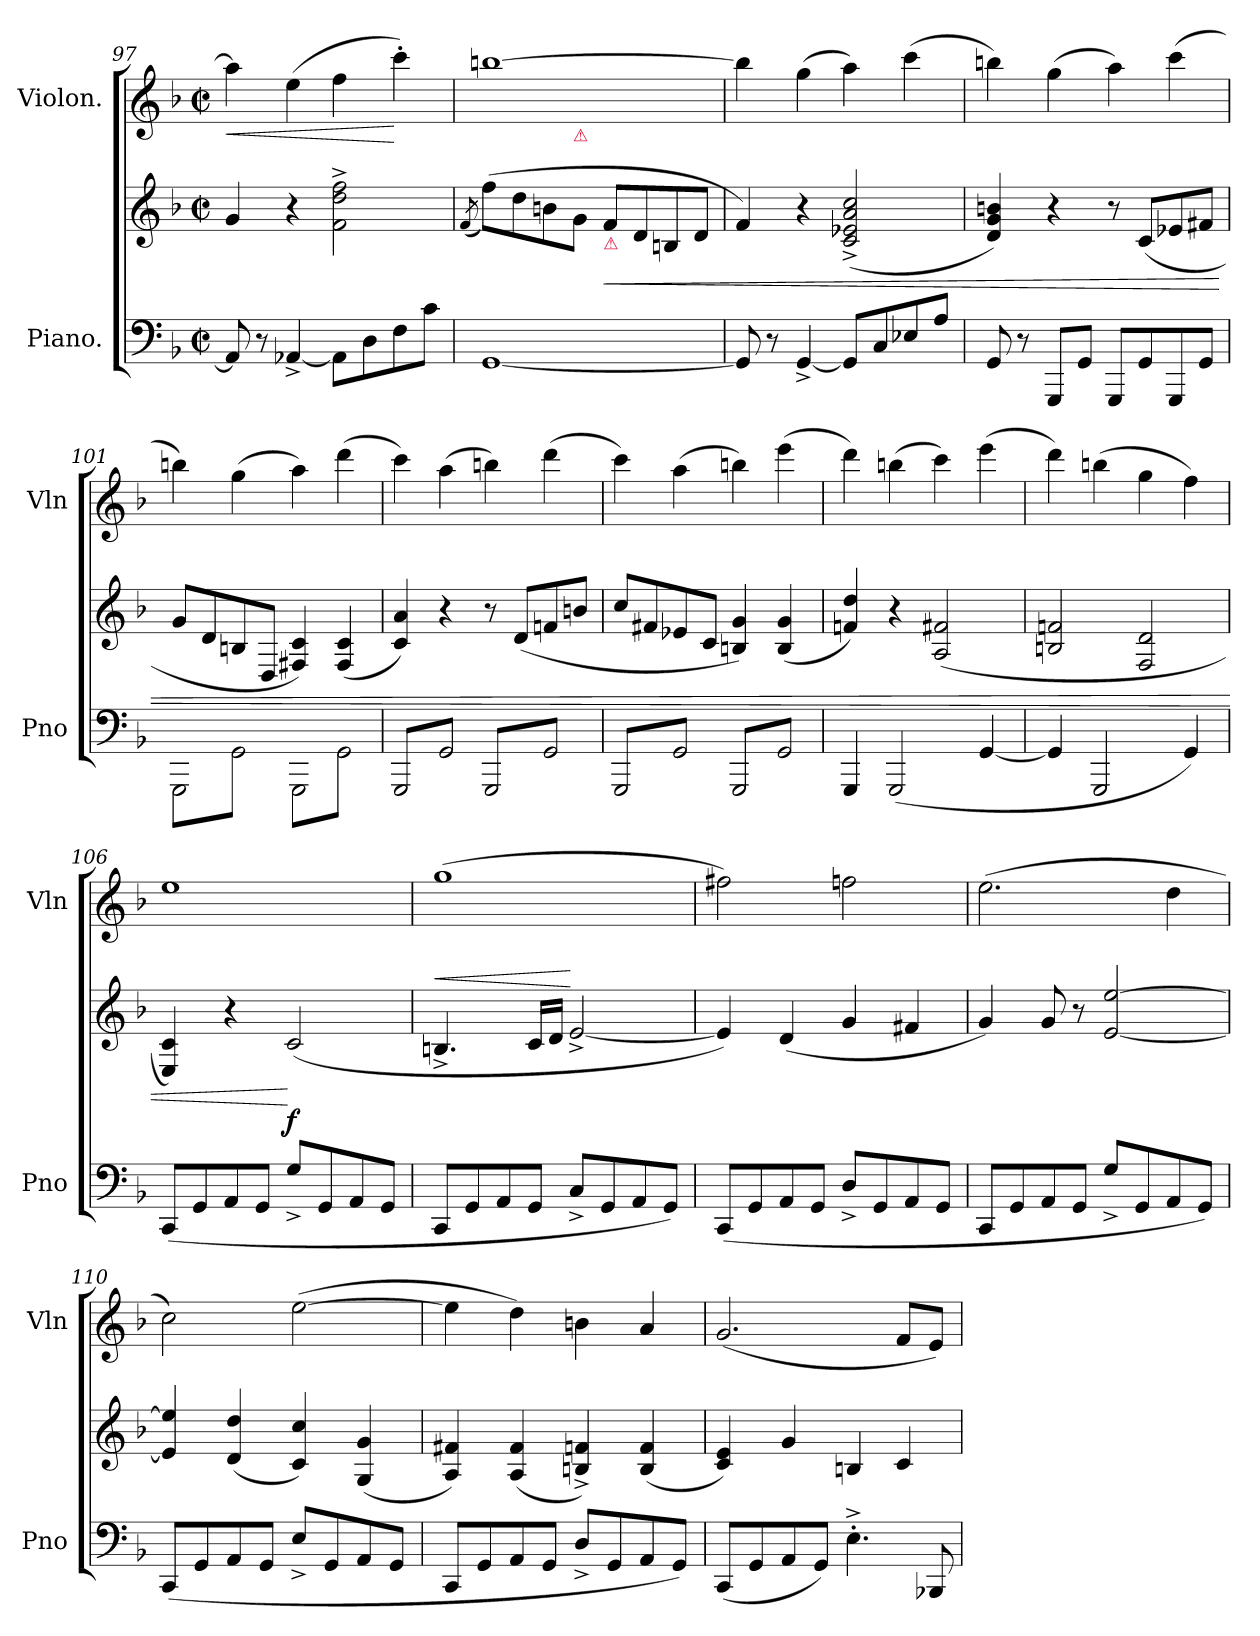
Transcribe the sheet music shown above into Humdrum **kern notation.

**kern	**kern	**dynam	**kern	**dynam
*part2	*part2	*part2	*part1	*part1
*staff3	*staff2	*staff2/3	*staff1	*staff1
*I"Piano.	*	*	*I"Violon.	*
*I'Pno	*	*	*I'Vln	*
*clefF4	*clefG2	*	*clefG2	*
*k[b-]	*k[b-]	*	*k[b-]	*
*M2/2	*M2/2	*	*M2/2	*
*met(c|)	*met(c|)	*	*met(c|)	*
=97	=97	=97	=97	=97
!	!	!	!	!LO:HP:b
8AA/]	4g/	.	4aa\]	<
8r	.	.	.	.
[4AA-X^/	4r	.	(4ee\	.
8AA-\L]	2f^\ 2dd^\ 2ff^\	.	4ff\	.
8D\	.	.	.	.
8F\	.	.	4ccc'\)	[
8c\J	.	.	.	.
=98	=98	=98	=98	=98
.	(8qf/	.	.	.
*	*	*	*^	*
[1GG	(8ff\L)	.	[1bbn	4.ryy	.
.	8dd\	.	.	.	.
.	8bn\	.	.	.	.
!	!	!	!	!LO:TX:b:Bi:color=crimson:t=⚠	!
.	8g\J	.	.	2ryy	.
!	!LO:TX:b:Bi:color=crimson:t=⚠	!	!	!	!
!	!	!LO:HP:b	!	!	!
.	8f/L	<	.	.	.
.	8d/	.	.	.	.
.	8Bn/	.	.	.	.
.	8d/J	.	.	8ryy	.
*	*	*	*v	*v	*
=99	=99	=99	=99	=99
8GG/]	4f/)	.	4bbn\]	.
8r	.	.	.	.
[4GG^/	4r	.	(4gg\	.
8GG/L]	(>2c^/ 2e-X^/ 2a^/ 2cc^/	.	4aa\)	.
8C/	.	.	.	.
8E-X/	.	.	(4ccc\	.
8A/J	.	.	.	.
=100	=100	=100	=100	=100
8GG/	4d/ 4g/ 4bn/)	.	4bbn\)	.
8r	.	.	.	.
8GGG/L	4r	.	(4gg\	.
8GG/J	.	.	.	.
8GGG/L	8r	.	4aa\)	.
8GG/	(>8c/L	.	.	.
8GGG/	8e-X/	.	(4ccc\	.
8GG/J	8f#X/J	.	.	.
=101	=101	=101	=101	=101
*tremolo	*	*	*	*
8GGG\L	8g/L	.	4bbn\)	.
8GG\	8d/	.	.	.
8GGG\	8Bn/	.	(4gg\	.
8GG\J	8D/J	.	.	.
8GGG\L	4F#X/ 4c/)	.	4aa\)	.
8GG\	.	.	.	.
8GGG\	(4F#/ 4c/	.	(4ddd\	.
8GG\J	.	.	.	.
=102	=102	=102	=102	=102
8GGG/L	4c/ 4a/)	.	4ccc\)	.
8GG/	.	.	.	.
8GGG/	4r	.	(4aa\	.
8GG/J	.	.	.	.
8GGG/L	8r	.	4bbn\)	.
8GG/	(8d/L	.	.	.
8GGG/	8fn/	.	(4ddd\	.
8GG/J	8bn/J	.	.	.
=103	=103	=103	=103	=103
8GGG/L	8cc/L	.	4ccc\)	.
8GG/	8f#X/	.	.	.
8GGG/	8e-X/	.	(4aa\	.
8GG/J	8c/J	.	.	.
8GGG/L	4Bn/ 4g/)	.	4bbn\)	.
8GG/	.	.	.	.
8GGG/	(4B/ 4g/	.	(4eee\	.
8GG/J	.	.	.	.
*Xtremolo	*	*	*	*
=104	=104	=104	=104	=104
4GGG/	4fn/ 4dd/)	.	4ddd\)	.
.	.	.	.	.
(2GGG/	4r	.	(4bbn\	.
.	(2A/ 2f#X/	.	4ccc\)	.
[4GG/	.	.	(4eee\	.
=105	=105	=105	=105	=105
4GG/]	2Bn/ 2fn/	.	4ddd\)	.
2GGG/	.	.	(4bbn\	.
.	2F/ 2d/	.	4gg\	.
4GG/)	.	.	4ff\)	.
=106	=106	=106	=106	=106
(8CC/L	4E/ 4c/)	.	1ee	.
8GG/	.	.	.	.
8AA/	4r	.	.	.
8GG/J	.	.	.	.
8G^/L	(2c/	[ f	.	.
8GG/	.	.	.	.
8AA/	.	.	.	.
8GG/J	.	.	.	.
=107	=107	=107	=107	=107
!	!	!LO:HP:a	!	!
8CC/L	4.Bn^>/	<	(1gg	.
8GG/	.	.	.	.
8AA/	.	.	.	.
8GG/J	16c/LL	.	.	.
.	16d/JJ	.	.	.
8C^/L	[2e^/	[	.	.
8GG/	.	.	.	.
8AA/	.	.	.	.
8GG/J)	.	.	.	.
=108	=108	=108	=108	=108
(8CC/L	4e/])	.	2ff#X\)	.
8GG/	.	.	.	.
8AA/	(4d/	.	.	.
8GG/J	.	.	.	.
8D^/L	4g/	.	2ffn\	.
8GG/	.	.	.	.
8AA/	4f#X/	.	.	.
8GG/J	.	.	.	.
=109	=109	=109	=109	=109
8CC/L	4g/)	.	(2.ee\	.
8GG/	.	.	.	.
8AA/	8g/	.	.	.
8GG/J	8r	.	.	.
8G^/L	[2e/ [2ee/	.	.	.
8GG/	.	.	.	.
8AA/	.	.	4dd\	.
8GG/J)	.	.	.	.
=110	=110	=110	=110	=110
(8CC/L	4e]/ 4ee]/	.	2cc\)	.
8GG/	.	.	.	.
8AA/	(4d/ 4dd/	.	.	.
8GG/J	.	.	.	.
8E^/L	4c/ 4cc/)	.	([2ee\	.
8GG/	.	.	.	.
8AA/	(4G/ 4g/	.	.	.
8GG/J	.	.	.	.
=111	=111	=111	=111	=111
8CC/L	4A/ 4f#X/)	.	4ee\]	.
8GG/	.	.	.	.
8AA/	(4A/ 4f#/	.	4dd\)	.
8GG/J	.	.	.	.
8D^/L	4Bn^>/ 4fn^>/)	.	4bn\	.
8GG/	.	.	.	.
8AA/	(4B/ 4f/	.	4a/	.
8GG/J)	.	.	.	.
=112	=112	=112	=112	=112
(8CC/L	4c/ 4e/)	.	(2.g/	.
8GG/	.	.	.	.
8AA/	4g/	.	.	.
8GG/J)	.	.	.	.
4.E'^<\	4Bn/	.	.	.
.	4c/	.	8f/L	.
8BBB-X/	.	.	8e/J)	.
=	=	=	=	=
*-	*-	*-	*-	*-
